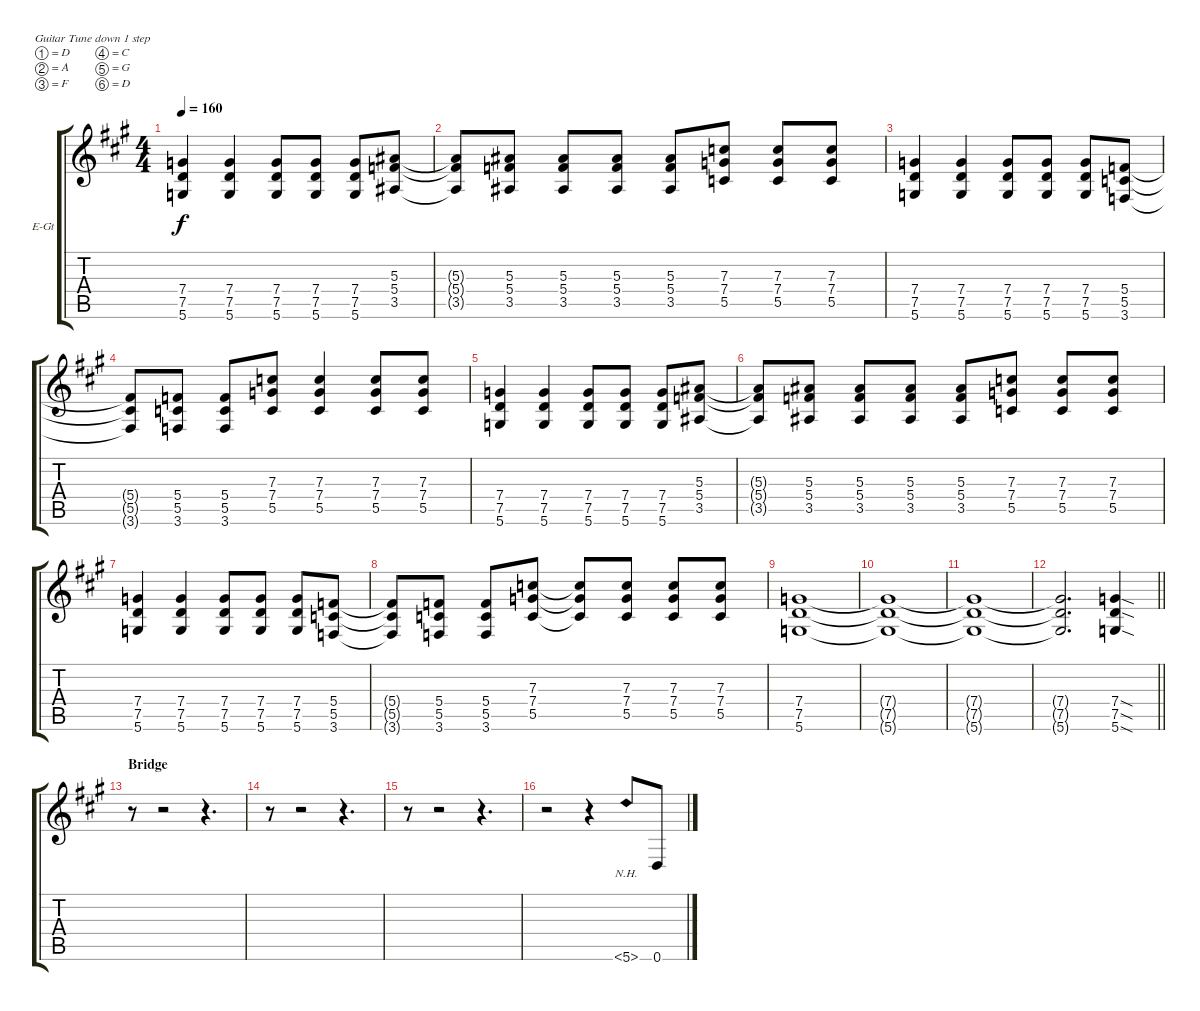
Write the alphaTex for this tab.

\bracketExtendMode groupsimilarinstruments
\firstSystemTrackNameOrientation horizontal
\otherSystemsTrackNameOrientation horizontal
\track ("Distorsion Gtr" "E-Gt") {instrument distortionguitar}
\staff {score tabs}
\tuning (D4 A3 F3 C3 G2 D2)
\ts (4 4)
\tempo 160
\clef g2
\ks a
(7.4 7.5 5.6).4{dy f} (7.4 7.5 5.6).4 (7.4 7.5 5.6).8 (7.4 7.5 5.6).8 (7.4 7.5 5.6).8 (5.3 5.4 3.5).8 |
(5.3{t} 5.4{t} 3.5{t}).8 (5.3 5.4 3.5).8 (5.3 5.4 3.5).8 (5.3 5.4 3.5).8 (5.3 5.4 3.5).8 (7.3 7.4 5.5).8 (7.3 7.4 5.5).8 (7.3 7.4 5.5).8 |
(7.4 7.5 5.6).4 (7.4 7.5 5.6).4 (7.4 7.5 5.6).8 (7.4 7.5 5.6).8 (7.4 7.5 5.6).8 (5.4 5.5 3.6).8 |
(5.4{t} 5.5{t} 3.6{t}).8 (5.4 5.5 3.6).8 (5.4 5.5 3.6).8 (7.3 7.4 5.5).8 (7.3 7.4 5.5).4 (7.3 7.4 5.5).8 (7.3 7.4 5.5).8 |
(7.4 7.5 5.6).4 (7.4 7.5 5.6).4 (7.4 7.5 5.6).8 (7.4 7.5 5.6).8 (7.4 7.5 5.6).8 (5.3 5.4 3.5).8 |
(5.3{t} 5.4{t} 3.5{t}).8 (5.3 5.4 3.5).8 (5.3 5.4 3.5).8 (5.3 5.4 3.5).8 (5.3 5.4 3.5).8 (7.3 7.4 5.5).8 (7.3 7.4 5.5).8 (7.3 7.4 5.5).8 |
(7.4 7.5 5.6).4 (7.4 7.5 5.6).4 (7.4 7.5 5.6).8 (7.4 7.5 5.6).8 (7.4 7.5 5.6).8 (5.4 5.5 3.6).8 |
(5.4{t} 5.5{t} 3.6{t}).8 (5.4 5.5 3.6).8 (5.4 5.5 3.6).8 (7.3 7.4 5.5).8 (7.3{t} 7.4{t} 5.5{t}).8 (7.3 7.4 5.5).8 (7.3 7.4 5.5).8 (7.3 7.4 5.5).8 |
(7.4 7.5 5.6).1 |
(7.4{t} 7.5{t} 5.6{t}).1 |
(7.4{t} 7.5{t} 5.6{t}).1 |
\barLineRight lightlight
(7.4{t} 7.5{t} 5.6{t}).2{d} (7.4{sod} 7.5{sod} 5.6{sod}).4 |
\section ("" "Bridge")
r.8 r.2 r.4{d} |
r.8 r.2 r.4{d} |
r.8 r.2 r.4{d} |
r.2 r.4 5.6{nh}.8 0.6.8
